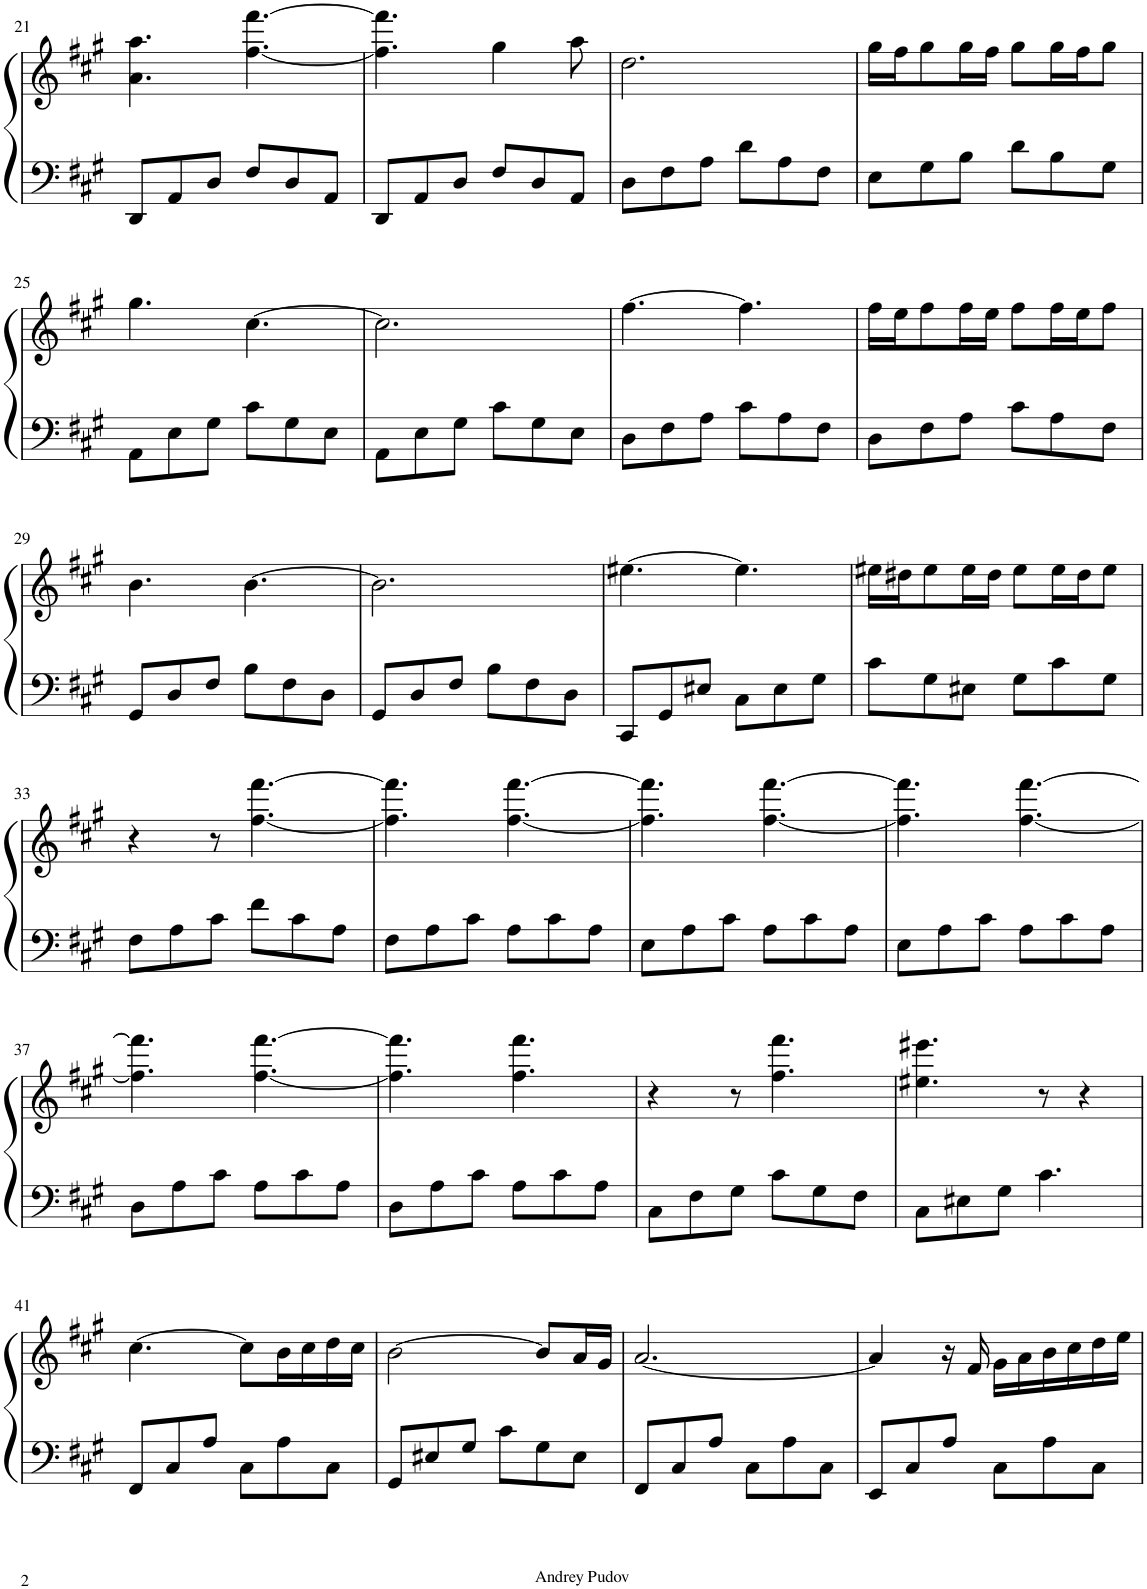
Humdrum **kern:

**kern	**kern
*part1	*part1
*staff2	*staff1
*I"Piano	*
*I'Pno.	*
!!LO:PB:g=z
*clefF4	*clefG2
*k[f#c#g#]	*k[f#c#g#]
*M6/8	*M6/8
=21	=21
8DD/L	4.a\ 4.aa\
8AA/	.
8D/J	.
8F#/L	[4.ff#\ [4.fff#\
8D/	.
8AA/J	.
=22	=22
8DD/L	4.ff#\] 4.fff#\]
8AA/	.
8D/J	.
8F#/L	4gg#\
8D/	.
8AA/J	8aa\
=23	=23
8D\L	2.dd\
8F#\	.
8A\J	.
8d\L	.
8A\	.
8F#\J	.
=24	=24
8E\L	16gg#\LL
.	16ff#\J
8G#\	8gg#\
8B\J	16gg#\L
.	16ff#\JJ
8d\L	8gg#\L
8B\	16gg#\L
.	16ff#\J
8G#\J	8gg#\J
!!LO:LB:g=z
=25	=25
8AA\L	4.gg#\
8E\	.
8G#\J	.
8c#\L	[4.cc#\
8G#\	.
8E\J	.
=26	=26
8AA\L	2.cc#\]
8E\	.
8G#\J	.
8c#\L	.
8G#\	.
8E\J	.
=27	=27
8D\L	[4.ff#\
8F#\	.
8A\J	.
8c#\L	4.ff#\]
8A\	.
8F#\J	.
=28	=28
8D\L	16ff#\LL
.	16ee\J
8F#\	8ff#\
8A\J	16ff#\L
.	16ee\JJ
8c#\L	8ff#\L
8A\	16ff#\L
.	16ee\J
8F#\J	8ff#\J
!!LO:LB:g=z
=29	=29
8GG#/L	4.b\
8D/	.
8F#/J	.
8B\L	[4.b\
8F#\	.
8D\J	.
=30	=30
8GG#/L	2.b\]
8D/	.
8F#/J	.
8B\L	.
8F#\	.
8D\J	.
=31	=31
8CC#/L	[4.ee#X\
8GG#/	.
8E#X/J	.
8C#\L	4.ee#\]
8E#\	.
8G#\J	.
=32	=32
8c#\L	16ee#X\LL
.	16dd#X\J
8G#\	8ee#\
8E#X\J	16ee#\L
.	16dd#\JJ
8G#\L	8ee#\L
8c#\	16ee#\L
.	16dd#\J
8G#\J	8ee#\J
!!LO:LB:g=z
=33	=33
8F#\L	4r
8A\	.
8c#\J	8r
8f#\L	[4.ff#\ [4.fff#\
8c#\	.
8A\J	.
=34	=34
8F#\L	4.ff#\] 4.fff#\]
8A\	.
8c#\J	.
8A\L	[4.ff#\ [4.fff#\
8c#\	.
8A\J	.
=35	=35
8E\L	4.ff#\] 4.fff#\]
8A\	.
8c#\J	.
8A\L	[4.ff#\ [4.fff#\
8c#\	.
8A\J	.
=36	=36
8E\L	4.ff#\] 4.fff#\]
8A\	.
8c#\J	.
8A\L	[4.ff#\ [4.fff#\
8c#\	.
8A\J	.
!!LO:LB:g=z
=37	=37
8D\L	4.ff#\] 4.fff#\]
8A\	.
8c#\J	.
8A\L	[4.ff#\ [4.fff#\
8c#\	.
8A\J	.
=38	=38
8D\L	4.ff#\] 4.fff#\]
8A\	.
8c#\J	.
8A\L	4.ff#\ 4.fff#\
8c#\	.
8A\J	.
=39	=39
8C#\L	4r
8F#\	.
8G#\J	8r
8c#\L	4.ff#\ 4.fff#\
8G#\	.
8F#\J	.
=40	=40
8C#\L	4.ee#X\ 4.eee#X\
8E#X\	.
8G#\J	.
4.c#\	8r
.	4r
!!LO:LB:g=z
=41	=41
8FF#/L	[4.cc#\
8C#/	.
8A/J	.
8C#\L	8cc#\L]
8A\	16b\L
.	16cc#\
8C#\J	16dd\
.	16cc#\JJ
=42	=42
8GG#/L	[2b\
8E#X/	.
8G#/J	.
8c#\L	.
8G#\	8b/L]
8E#\J	16a/L
.	16g#/JJ
=43	=43
8FF#/L	[2.a/
8C#/	.
8A/J	.
8C#\L	.
8A\	.
8C#\J	.
=44	=44
8EE/L	4a/]
8C#/	.
8A/J	16r
.	16f#/
8C#\L	16g#\LL
.	16a\
8A\	16b\
.	16cc#\
8C#\J	16dd\
.	16ee\JJ
=	=
*-	*-
